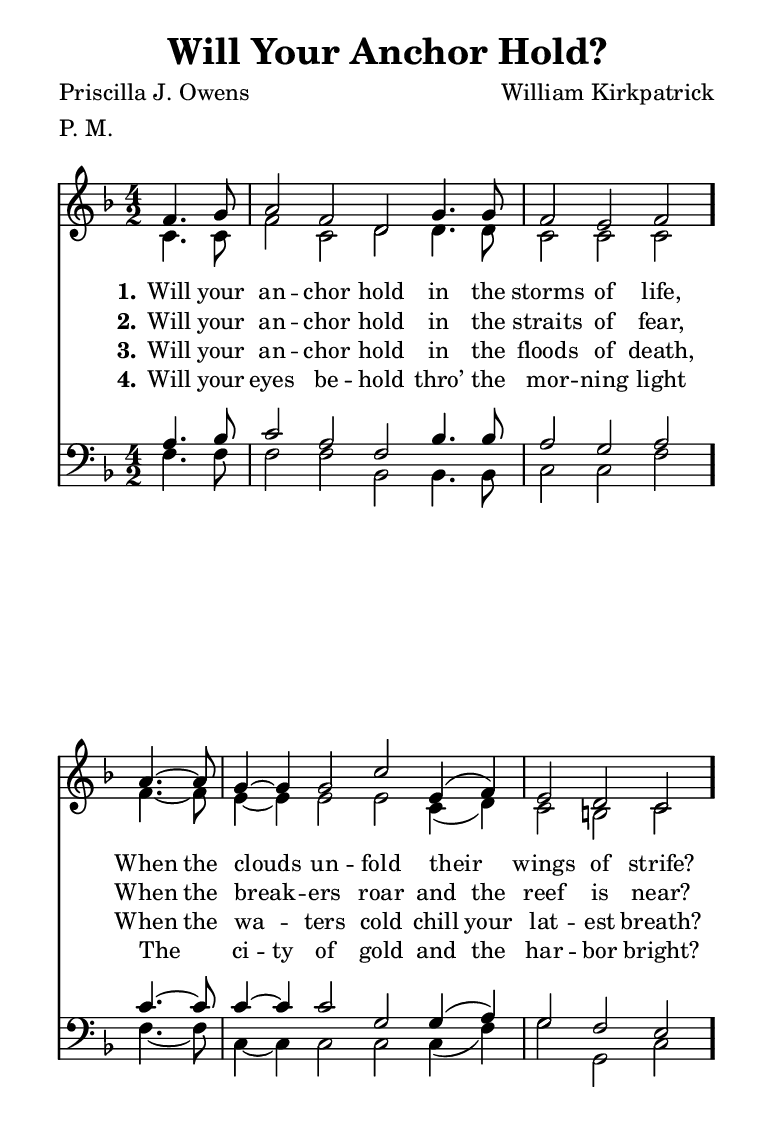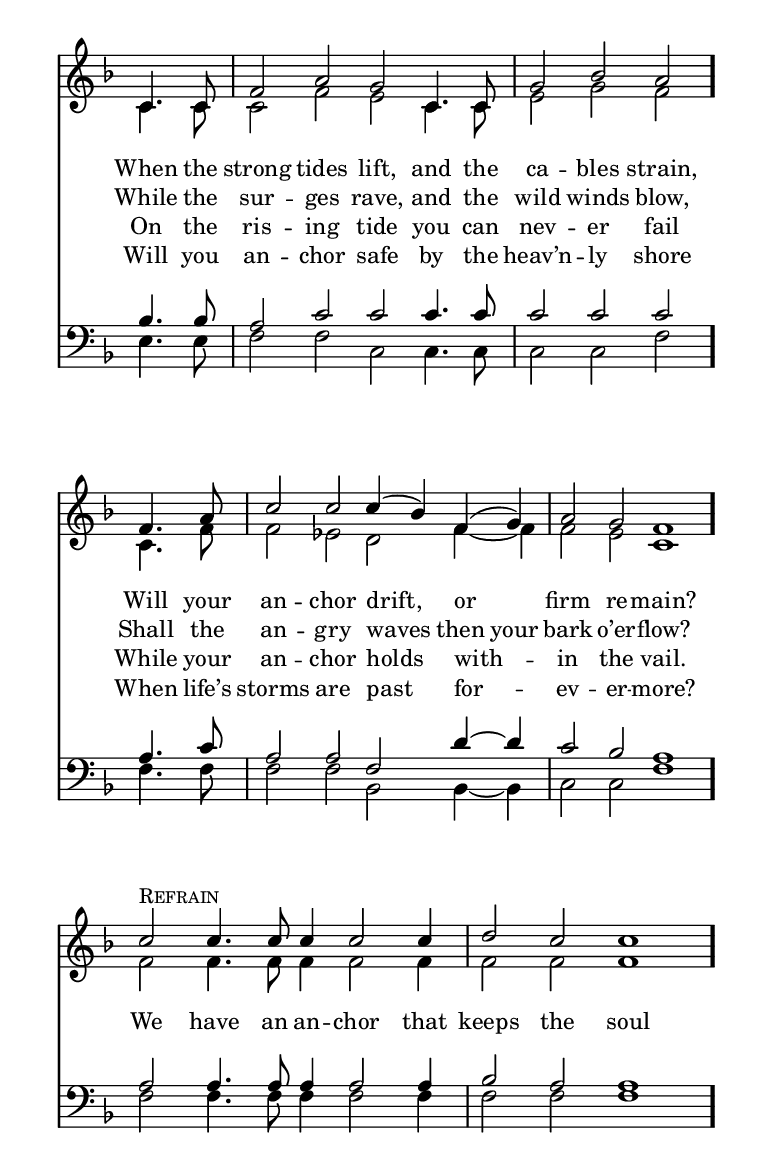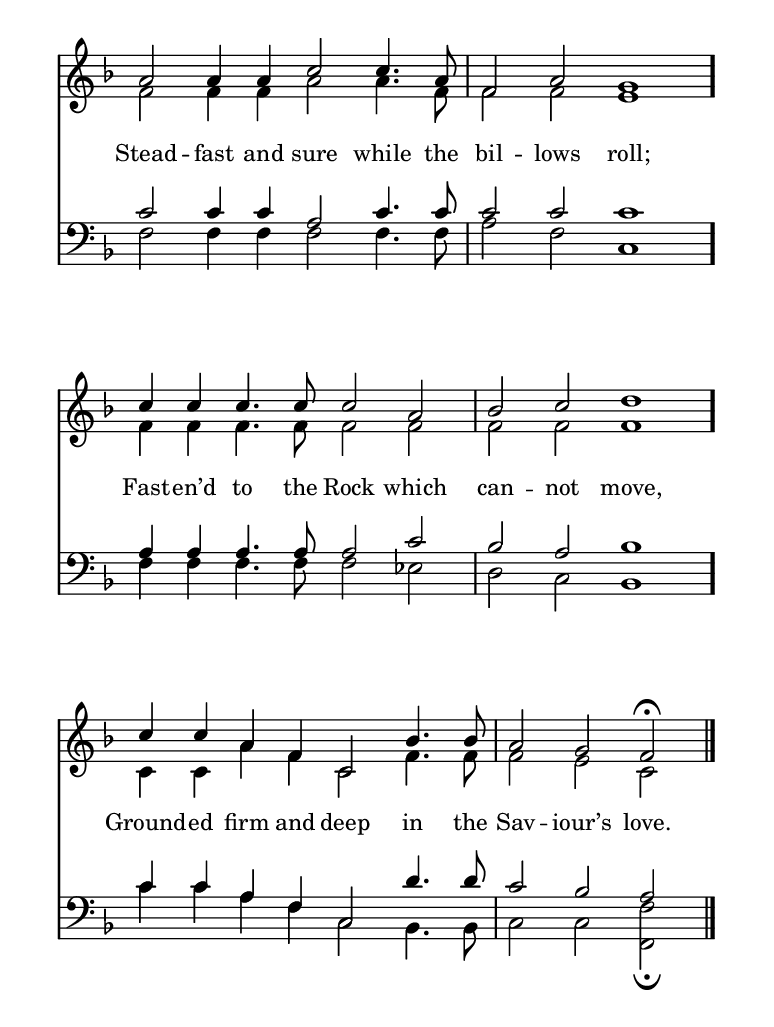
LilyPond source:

\include "common/global.ily"
\paper {
  \include "common/paper.ily"
  ragged-last-bottom = ##t
  page-count = #(cond (is-eogsized 2) (#t #f))
}

\header{
  hymnnumber = "140"
  title = "Will Your Anchor Hold?"
  tunename = ""
  meter = "P. M."
  poet = "Priscilla J. Owens"
  composer = "William Kirkpatrick"
  %copyright = ""
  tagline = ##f
}

% for fermata in MIDI
ta = { \tempo 2=80 }
tb = { \tempo 2=40 }

patternAA = { c4. c8 | c2 c2 c2 }
patternAB = { c4. ~ c8 | c4 ~ c4 c2 c2 c4( c4) | c2 c2 c2 }

patternBA = { c4. c8 | c2 c2 c4( c4) c4( c4) | c2 c2 c1 }
patternBB = { c4. c8 | c2 c2 c2      c4 ~ c4 | c2 c2 c1 }

patternCA = { c2 c4. c8 c4 c2 c4 | c2 c2 c1 }

patternDA = { c2 c4 c4 c2 c4. c8 | c2 c2 c1 }

patternEA = { c4 c4 c4. c8 c2 c2 | c2 c2 c1 }

patternFA = { c4 c4 c4 c4 c2 c4. c8 | c2 c2 \ta c2 \tb }

global = {
  \include "common/overrides.ily"
  \override Staff.TimeSignature.style = #'()
  \time 4/2
  \override Score.MetronomeMark.transparent = ##t % hide all fermata changes too
  \ta
  \key f \major
  \partial 2
  \autoBeamOff
}

notesSoprano = {
\global
\relative c' {

  \changePitch \patternAA { f g | a f d g g | f e f }
  \changePitch \patternAB { a a | g g g c e, f | e d c }
  \changePitch \patternAA { c c | f a g c, c | g' bes a }
  \changePitch \patternBA { f a | c c c bes f g | a g f }

  << s^\markup { \small \caps "Refrain" }
  \changePitch \patternCA { c' c c c c c | d c c } >>
  \changePitch \patternDA { a a a c c a | f a g }
  \changePitch \patternEA { c c c c c a | bes c d }
  \changePitch \patternFA { c c a f c bes' bes | a g f \fermata }

  \bar "|."

}
}

notesAlto = {
\global
\relative e' {

  \changePitch \patternAA { c c | f c d d d | c c c }
  \changePitch \patternAB { f f | e e e e c d | c b c }
  \changePitch \patternAA { c c  | c f e c c | e g f }
  \changePitch \patternBB { c f | f ees d f f | f e c }

  \changePitch \patternCA { f f f f f f | f f f }
  \changePitch \patternDA { f f f a a f | f f e }
  \changePitch \patternEA { f f f f f f | f f f }
  \changePitch \patternFA { c c a' f c f f | f e c }

}
}

notesTenor = {
\global
\relative a {

  \changePitch \patternAA { a bes | c a f bes bes | a g a }
  \changePitch \patternAB { c c | c c c g g a | g f e }
  \changePitch \patternAA { bes' bes | a c c c c | c c c }
  \changePitch \patternBB { a c | a a f d' d | c bes a }

  \changePitch \patternCA { a a a a a a | bes a a }
  \changePitch \patternDA { c c c a c c | c c c }
  \changePitch \patternEA { a a a a a c | bes a bes }
  \changePitch \patternFA { c c a f c d' d | c bes a }

}
}

notesBass = {
\global
\relative f {

  \changePitch \patternAA { f f | f f bes, bes bes | c c f }
  \changePitch \patternAB { f f | c c c c c f | g g, c }
  \changePitch \patternAA { e e | f f c c c | c c f }
  \changePitch \patternBB { f f | f f bes, bes bes | c c f }

  \changePitch \patternCA { f f f f f f | f f f }
  \changePitch \patternDA { f f f f f f | a f c }
  \changePitch \patternEA { f f f f f ees | d c bes }
  \changePitch \patternFA { c' c a f c bes bes | c c <f f,> \fermata }

}
}

Refrain = \lyricmode {

We have an an -- chor that keeps the soul \bar "."
Stead -- fast and sure while the bil -- lows roll; \bar "."
Fast -- en’d to the Rock which can -- not move, \bar "."
Ground -- ed firm and deep in the Sav -- iour’s love. \bar "."

}

wordsA = \lyricmode {
\set stanza = "1."

Will your an -- chor hold in the storms of life, \bar "."
{ \mon } When the { \moff } clouds un -- fold their wings of strife? \bar "."
When the strong tides lift, and the ca -- bles strain, \bar "."
Will your an -- chor drift, or firm re -- main? \bar "."

}

wordsB = \lyricmode {
\set stanza = "2."

Will your an -- chor hold in the straits of fear,
{ \mon } When the { \moff } break -- ers roar { \mon } and the { \moff } reef is near?
While the sur -- ges rave, and the wild winds blow,
Shall the an -- gry waves { \mon } then your { \moff } bark o’er -- flow?

\Refrain

}

wordsC = \lyricmode {
\set stanza = "3."

Will your an -- chor hold in the floods of death,
{ \mon } When the { \moff } wa -- ters { \mon } cold chill { \moff } your lat -- est breath?
On the ris -- ing tide you can nev -- er fail
While your an -- chor holds with -- in the vail.

}

wordsD = \lyricmode {
\set stanza = "4."

Will your eyes be -- hold thro’ the mor -- ning light
The { \mon } ci -- ty { \moff } of gold { \mon } and the { \moff } har -- bor bright?
Will you an -- chor safe by the heav’n -- ly shore
When life’s storms are past for -- ev -- er -- more?

}

\score {
  \context ChoirStaff <<
    \context Staff = upper <<
      \set ChoirStaff.systemStartDelimiter = #'SystemStartBar
      \context Voice  = sopranos { \voiceOne << \notesSoprano >> }
      \context Voice  = altos { \voiceTwo << \notesAlto >> }
      \context Lyrics = one   \lyricsto sopranos \wordsA
      \context Lyrics = two   \lyricsto sopranos \wordsB
      \context Lyrics = three \lyricsto sopranos \wordsC
      \context Lyrics = four  \lyricsto sopranos \wordsD
    >>
    \context Staff = men <<
      \clef bass
      \context Voice  = tenors { \voiceOne << \notesTenor >> }
      \context Voice  = basses { \voiceTwo << \notesBass >> }
    >>
  >>
  \layout {
    \include "common/layout.ily"
  }
  \midi{
    \include "common/midi.ily"
  }
}

\version "2.18.0"  % necessary for upgrading to future LilyPond versions.

% vi:set et ts=2 sw=2 ai nocindent syntax=lilypond:
